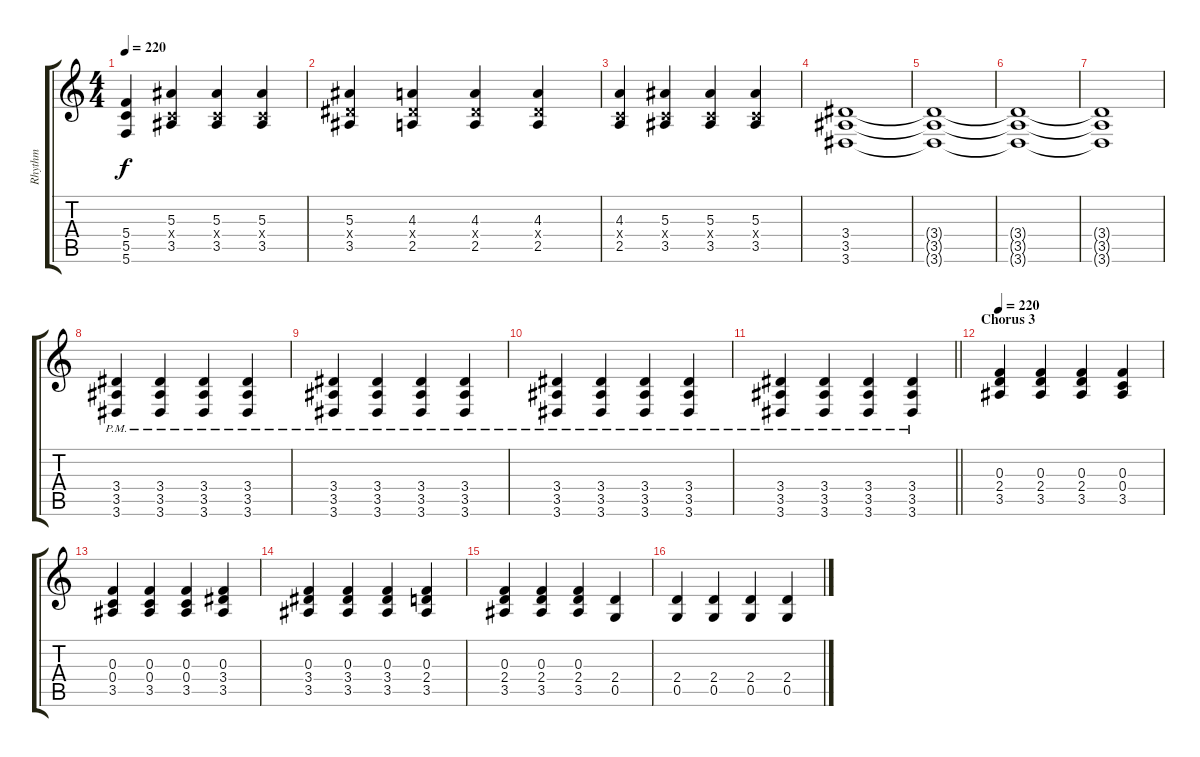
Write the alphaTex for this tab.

\track ("Rhythm" "Rhythm") {instrument distortionguitar}
\staff {score tabs}
\tuning (D4 A3 F3 C3 G2 C2) {hide}
\ts (4 4)
\tempo 220
\clef g2
\ks c
(5.4 5.5 5.6).4{dy f} (5.3 0.4{x} 3.5).4 (5.3 0.4{x} 3.5).4 (5.3 0.4{x} 3.5).4 |
(5.3 3.4{x} 3.5).4 (4.3 3.4{x} 2.5).4 (4.3 3.4{x} 2.5).4 (4.3 3.4{x} 2.5).4 |
(4.3 0.4{x} 2.5).4 (5.3 0.4{x} 3.5).4 (5.3 0.4{x} 3.5).4 (5.3 0.4{x} 3.5).4 |
(3.4 3.5 3.6).1 |
(3.4{t} 3.5{t} 3.6{t}).1 |
(3.4{t} 3.5{t} 3.6{t}).1 |
(3.4{t} 3.5{t} 3.6{t}).1 |
(3.4{pm} 3.5{pm} 3.6).4 (3.4{pm} 3.5{pm} 3.6).4 (3.4{pm} 3.5{pm} 3.6).4 (3.4{pm} 3.5{pm} 3.6).4 |
(3.4{pm} 3.5{pm} 3.6).4 (3.4{pm} 3.5{pm} 3.6).4 (3.4{pm} 3.5{pm} 3.6).4 (3.4{pm} 3.5{pm} 3.6).4 |
(3.4{pm} 3.5{pm} 3.6).4 (3.4{pm} 3.5{pm} 3.6).4 (3.4{pm} 3.5{pm} 3.6).4 (3.4{pm} 3.5{pm} 3.6).4 |
\barLineRight lightlight
(3.4{pm} 3.5{pm} 3.6).4 (3.4{pm} 3.5{pm} 3.6).4 (3.4 3.5{pm} 3.6).4 (3.4{pm} 3.5{pm} 3.6{pm}).4 |
\section ("" "Chorus 3")
\tempo 220
(0.3 2.4 3.5).4 (0.3 2.4 3.5).4 (0.3 2.4 3.5).4 (0.3 0.4 3.5).4 |
(0.3 0.4 3.5).4 (0.3 0.4 3.5).4 (0.3 0.4 3.5).4 (0.3 3.4 3.5).4 |
(0.3 3.4 3.5).4 (0.3 3.4 3.5).4 (0.3 3.4 3.5).4 (0.3 2.4 3.5).4 |
(0.3 2.4 3.5).4 (0.3 2.4 3.5).4 (0.3 2.4 3.5).4 (2.4 0.5).4 |
(2.4 0.5).4 (2.4 0.5).4 (2.4 0.5).4 (2.4 0.5).4
